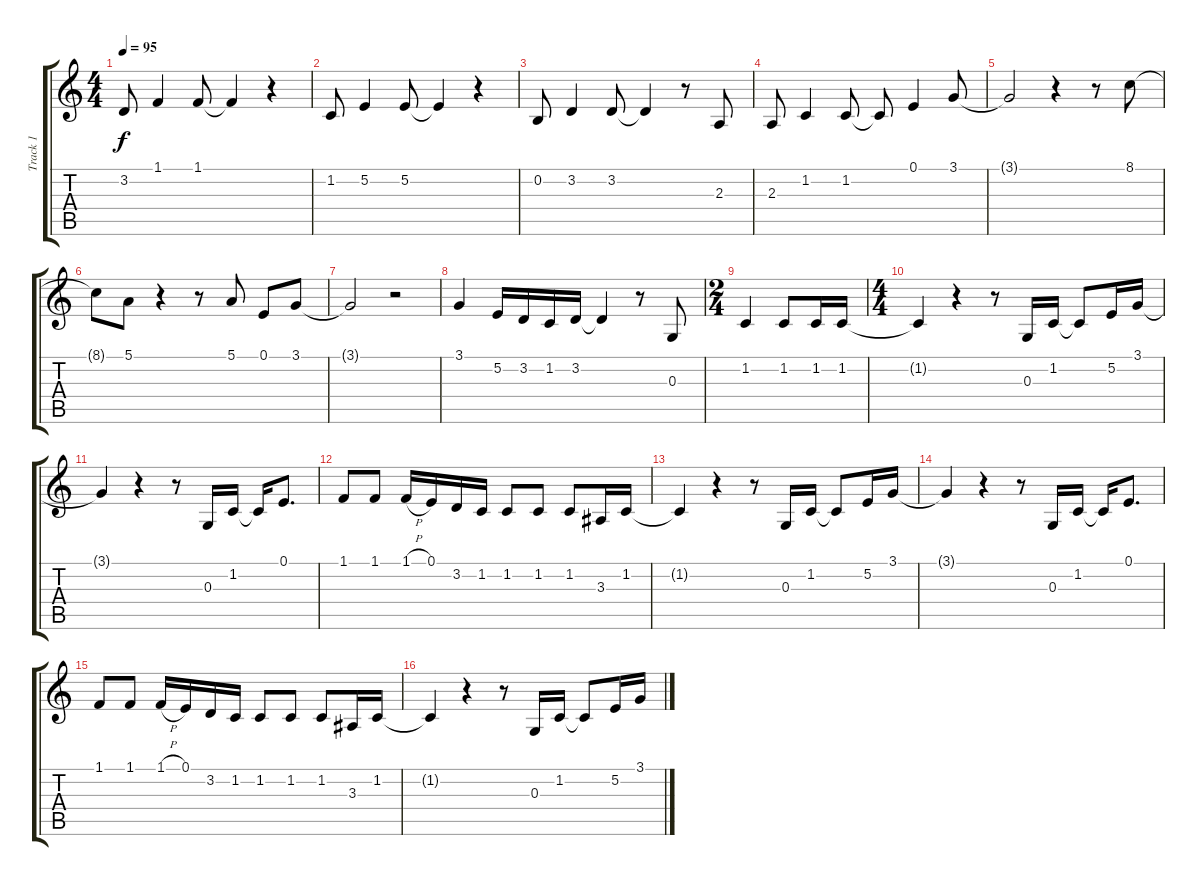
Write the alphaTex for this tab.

\track ("Track 1" "Track 1") {instrument tenorsax}
\staff {score tabs}
\tuning (E4 B3 G3 D3 A2 E2) {hide}
\ts (4 4)
\tempo 95
\clef g2
\ks c
3.2.8{dy f} 1.1.4 1.1.8 1.1{t}.4 r.4 |
1.2.8 5.2.4 5.2.8 5.2{t}.4 r.4 |
0.2.8 3.2.4 3.2.8 3.2{t}.4 r.8 2.3.8 |
2.3.8 1.2.4 1.2.8 1.2{t}.8 0.1.4 3.1.8 |
3.1{t}.2 r.4 r.8 8.1.8 |
8.1{t}.8 5.1.8 r.4 r.8 5.1.8 0.1.8 3.1.8 |
3.1{t}.2 r.2 |
3.1.4 5.2.16 3.2.16 1.2.16 3.2.16 3.2{t}.4 r.8 0.3.8 |
\ts (2 4)
1.2.4 1.2.8 1.2.16 1.2.16 |
\ts (4 4)
1.2{t}.4 r.4 r.8 0.3.16 1.2.16 1.2{t}.8 5.2.16 3.1.16 |
3.1{t}.4 r.4 r.8 0.3.16 1.2.16 1.2{t}.16 0.1.8{d} |
1.1.8 1.1.8 1.1{h}.16 0.1.16 3.2.16 1.2.16 1.2.8 1.2.8 1.2.8 3.3.16 1.2.16 |
1.2{t}.4 r.4 r.8 0.3.16 1.2.16 1.2{t}.8 5.2.16 3.1.16 |
3.1{t}.4 r.4 r.8 0.3.16 1.2.16 1.2{t}.16 0.1.8{d} |
1.1.8 1.1.8 1.1{h}.16 0.1.16 3.2.16 1.2.16 1.2.8 1.2.8 1.2.8 3.3.16 1.2.16 |
1.2{t}.4 r.4 r.8 0.3.16 1.2.16 1.2{t}.8 5.2.16 3.1.16
